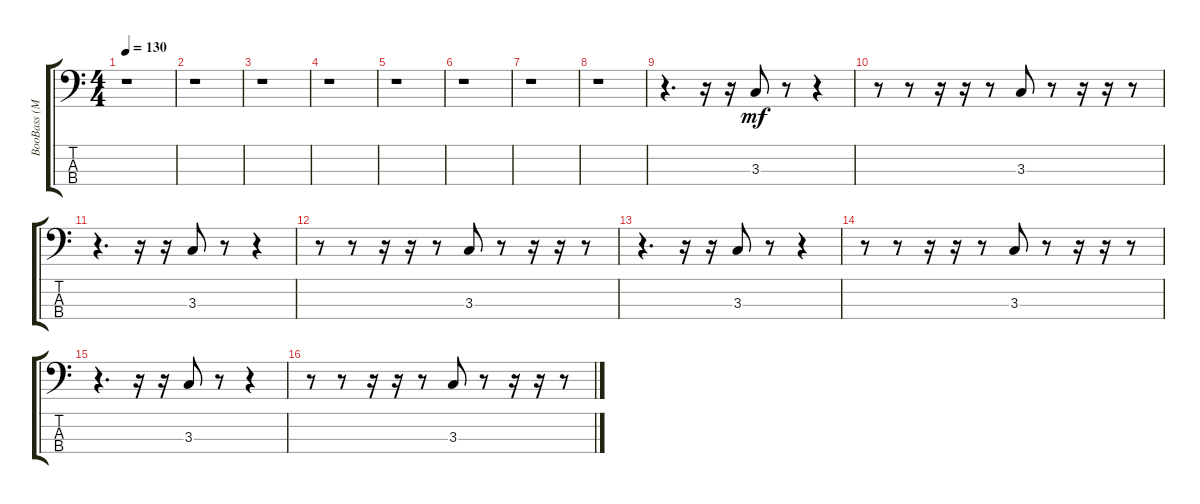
\track ("BooBass (MIDI)" "BooBass (M") {instrument fretlessbass}
\staff {score tabs}
\tuning (G2 D2 A1 E1) {hide}
\ts (4 4)
\tempo 130
\clef f4
\ks c
r.1{dy mf} |
r.1 |
r.1 |
r.1 |
r.1 |
r.1 |
r.1 |
r.1 |
r.4{d} r.16 r.16 3.3.8 r.8 r.4 |
r.8 r.8 r.16 r.16 r.8 3.3.8 r.8 r.16 r.16 r.8 |
r.4{d} r.16 r.16 3.3.8 r.8 r.4 |
r.8 r.8 r.16 r.16 r.8 3.3.8 r.8 r.16 r.16 r.8 |
r.4{d} r.16 r.16 3.3.8 r.8 r.4 |
r.8 r.8 r.16 r.16 r.8 3.3.8 r.8 r.16 r.16 r.8 |
r.4{d} r.16 r.16 3.3.8 r.8 r.4 |
r.8 r.8 r.16 r.16 r.8 3.3.8 r.8 r.16 r.16 r.8
